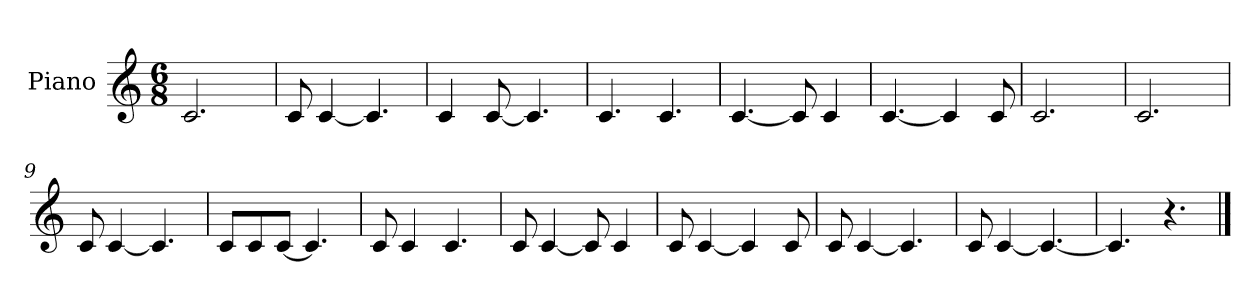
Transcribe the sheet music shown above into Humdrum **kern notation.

**kern
*part1
*staff1
*I"Piano
*I'Pno.
*clefG2
*k[]
*M6/8
*MM90
=1
2.c/
=2
8c/
[4c/
4.c/]
=3
4c/
[8c/
4.c/]
=4
4.c/
4.c/
=5
[4.c/
8c/]
4c/
=6
[4.c/
4c/]
8c/
=7
2.c/
=8
2.c/
=9
8c/
[4c/
4.c/]
=10
8c/L
8c/
[8c/J
4.c/]
=11
8c/
4c/
4.c/
=12
8c/
[4c/
8c/]
4c/
=13
8c/
[4c/
4c/]
8c/
=14
8c/
[4c/
4.c/]
=15
8c/
[4c/
4.c/_
=16
4.c/]
4.r
==
*-
